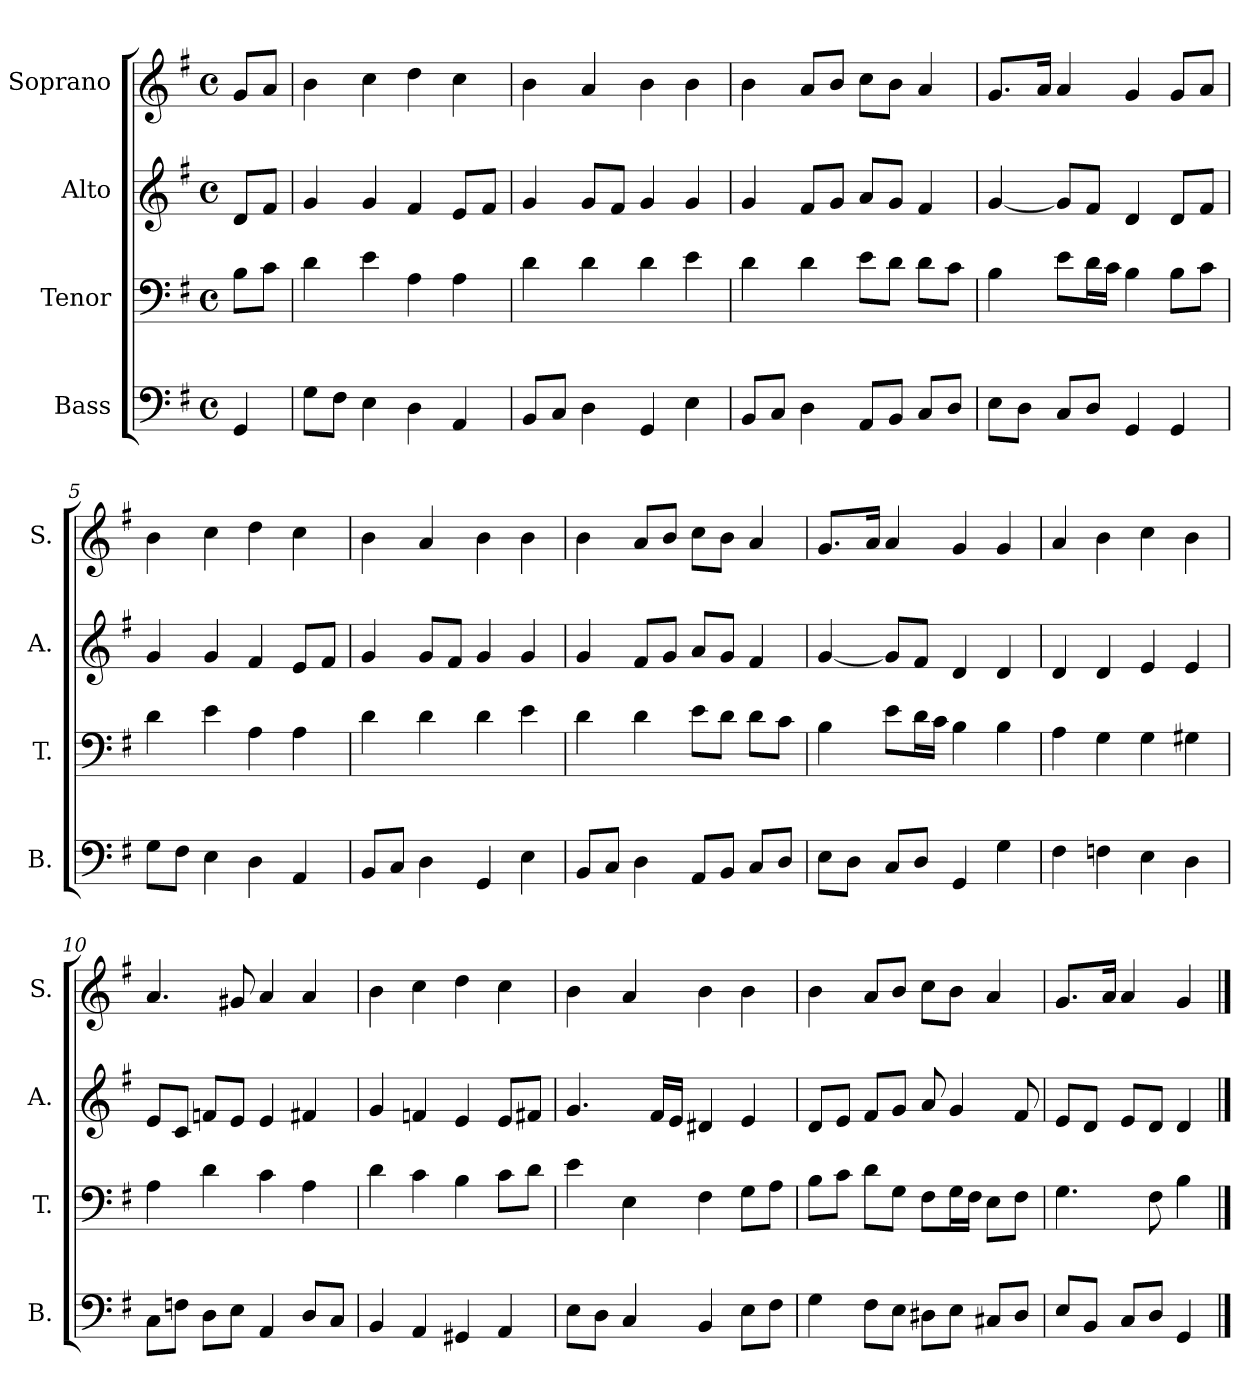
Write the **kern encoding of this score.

**kern	**kern	**kern	**kern
*part4	*part3	*part2	*part1
*staff4	*staff3	*staff2	*staff1
*I"Bass	*I"Tenor	*I"Alto	*I"Soprano
*I'B.	*I'T.	*I'A.	*I'S.
*clefF4	*clefF4	*clefG2	*clefG2
*k[f#]	*k[f#]	*k[f#]	*k[f#]
*G:	*G:	*G:	*G:
*M4/4	*M4/4	*M4/4	*M4/4
*met(c)	*met(c)	*met(c)	*met(c)
=	=	=	=
4GG/	8B\L	8d/L	8g/L
.	8c\J	8f#/J	8a/J
=1	=1	=1	=1
8G\L	4d\	4g/	4b\
8F#\J	.	.	.
4E\	4e\	4g/	4cc\
4D\	4A\	4f#/	4dd\
4AA/	4A\	8e/L	4cc\
.	.	8f#/J	.
=2	=2	=2	=2
8BB/L	4d\	4g/	4b\
8C/J	.	.	.
4D\	4d\	8g/L	4a/
.	.	8f#/J	.
4GG/	4d\	4g/	4b\
4E\	4e\	4g/	4b\
=3	=3	=3	=3
8BB/L	4d\	4g/	4b\
8C/J	.	.	.
4D\	4d\	8f#/L	8a/L
.	.	8g/J	8b/J
8AA/L	8e\L	8a/L	8cc\L
8BB/J	8d\J	8g/J	8b\J
8C/L	8d\L	4f#/	4a/
8D/J	8c\J	.	.
!!LO:LB:g=z
=4	=4	=4	=4
8E\L	4B\	[4g/	8.g/L
8D\J	.	.	.
.	.	.	16a/Jk
8C/L	8e\L	8g/L]	4a/
8D/J	16d\L	8f#/J	.
.	16c\JJ	.	.
4GG/	4B\	4d/	4g/
4GG/	8B\L	8d/L	8g/L
.	8c\J	8f#/J	8a/J
=5	=5	=5	=5
8G\L	4d\	4g/	4b\
8F#\J	.	.	.
4E\	4e\	4g/	4cc\
4D\	4A\	4f#/	4dd\
4AA/	4A\	8e/L	4cc\
.	.	8f#/J	.
=6	=6	=6	=6
8BB/L	4d\	4g/	4b\
8C/J	.	.	.
4D\	4d\	8g/L	4a/
.	.	8f#/J	.
4GG/	4d\	4g/	4b\
4E\	4e\	4g/	4b\
=7	=7	=7	=7
8BB/L	4d\	4g/	4b\
8C/J	.	.	.
4D\	4d\	8f#/L	8a/L
.	.	8g/J	8b/J
8AA/L	8e\L	8a/L	8cc\L
8BB/J	8d\J	8g/J	8b\J
8C/L	8d\L	4f#/	4a/
8D/J	8c\J	.	.
!!LO:LB:g=z
=8	=8	=8	=8
8E\L	4B\	[4g/	8.g/L
8D\J	.	.	.
.	.	.	16a/Jk
8C/L	8e\L	8g/L]	4a/
8D/J	16d\L	8f#/J	.
.	16c\JJ	.	.
4GG/	4B\	4d/	4g/
4G\	4B\	4d/	4g/
=9	=9	=9	=9
4F#\	4A\	4d/	4a/
4Fn\	4G\	4d/	4b\
4E\	4G\	4e/	4cc\
4D\	4G#X\	4e/	4b\
=10	=10	=10	=10
8C\L	4A\	8e/L	4.a/
8Fn\J	.	8c/J	.
8D\L	4d\	8fn/L	.
8E\J	.	8e/J	8g#X/
4AA/	4c\	4e/	4a/
8D/L	4A\	4f#X/	4a/
8C/J	.	.	.
=11	=11	=11	=11
4BB/	4d\	4g/	4b\
4AA/	4c\	4fn/	4cc\
4GG#X/	4B\	4e/	4dd\
4AA/	8c\L	8e/L	4cc\
.	8d\J	8f#X/J	.
!!LO:PB:g=z
=12	=12	=12	=12
8E\L	4e\	4.g/	4b\
8D\J	.	.	.
4C/	4E\	.	4a/
.	.	16f#/LL	.
.	.	16e/JJ	.
4BB/	4F#\	4d#X/	4b\
8E\L	8G\L	4e/	4b\
8F#\J	8A\J	.	.
=13	=13	=13	=13
4G\	8B\L	8d/L	4b\
.	8c\J	8e/J	.
8F#\L	8d\L	8f#/L	8a/L
8E\J	8G\J	8g/J	8b/J
8D#X\L	8F#\L	8a/	8cc\L
8E\J	16G\L	4g/	8b\J
.	16F#\JJ	.	.
8C#X/L	8E\L	.	4a/
8D#/J	8F#\J	8f#/	.
=14	=14	=14	=14
8E/L	4.G\	8e/L	8.g/L
8BB/J	.	8d/J	.
.	.	.	16a/Jk
8C/L	.	8e/L	4a/
8D/J	8F#\	8d/J	.
4GG/	4B\	4d/	4g/
==	==	==	==
*-	*-	*-	*-
